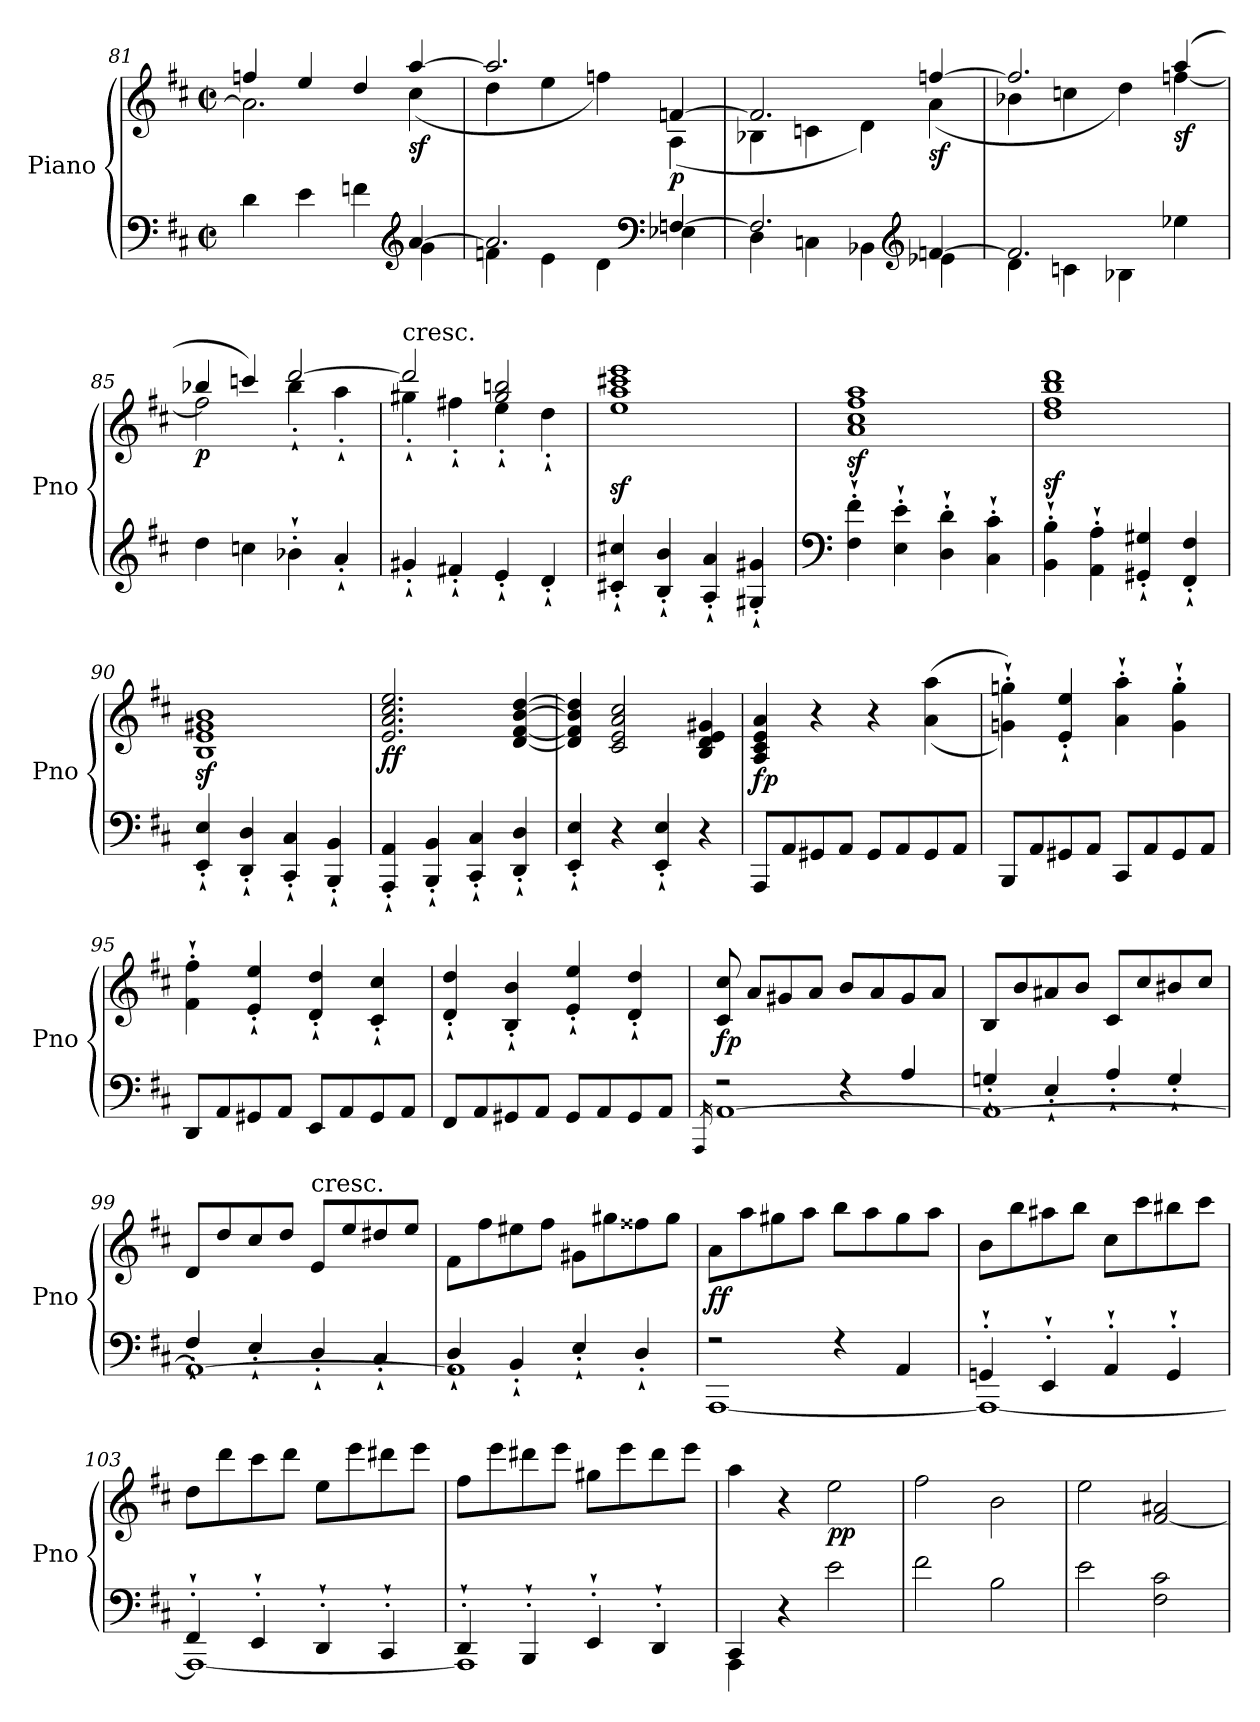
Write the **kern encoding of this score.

**kern	**kern	**dynam
*part1	*part1	*part1
*staff2	*staff1	*staff1/2
*I"Piano	*	*
*I'Pno	*	*
*clefF4	*clefG2	*
*k[f#c#]	*k[f#c#]	*
*D:	*D:	*
*M2/2	*M2/2	*
*met(c|)	*met(c|)	*
=81	=81	=81
*^	*^	*
4d\	2.ryy	4ffn/	2.a\]	.
4e\	.	4ee/	.	.
4fn\	.	4dd/	.	.
*clefG2	*	*	*	*
!	!	!	!	!LO:DY:b
[4a/	4g\	[4aa/	(<4cc#\	sf
=82	=82	=82	=82	=82
2.a/]	4fn\	2.aa/]	4dd\	.
.	4e\	.	4ee\	.
.	4d\	.	4ffn\)	.
*clefF4	*	*	*	*
!	!	!	!	!LO:DY:b
[4Fn/	4E-X\	[4fn/	(<4A\	p
!!LO:LB:g=z	!!
=83	=83	=83	=83	=83
2.F/]	4D\	2.f/]	4B-X\	.
.	4Cn\	.	4cn\	.
.	4BB-X\	.	4d\)	.
*clefG2	*	*	*	*
!	!	!	!	!LO:DY:b
[4fn/	4e-X\	[4ffn/	(<4a\	sf
=84	=84	=84	=84	=84
2.f/]	4d\	2.ff/]	4b-X\	.
.	4cn\	.	4ccn\	.
.	4B-X\	.	4dd\)	.
!	!	!	!	!LO:DY:b
4ee-X\	4ryy	(>4aa/	[4ffn\	sf
=85	=85	=85	=85	=85
!	!	!	!	!LO:DY:b
*v	*v	*	*	*
4dd\	4bb-X/	2ff\]	p
4ccn\	4cccn/)	.	.
4b-X'`\	[2ddd/	4bb-'`\	.
4a'`/	.	4aa'`\	.
=86	=86	=86	=86
!	!LO:TX:a:t=cresc.	!	!
4g#X'`/	2ddd/]	4gg#X'`\	.
4f#X'`/	.	4ff#X'`\	.
4e'`/	2gg#/ 2bbn/	4ee'`\	.
4d'`/	.	4dd'`\	.
*	*v	*v	*
=87	=87	=87
4c#X/'` 4cc#X/'`	1eez< 1aaz< 1ccc#Xz< 1eeez<	.
4B/'` 4b/'`	.	.
4A/'` 4a/'`	.	.
4G#X/'` 4g#X/'`	.	.
!!LO:PB:g=z
=88	=88	=88
*clefF4	*	*
4F#\'` 4f#\'`	1az< 1cc#z< 1ff#z< 1aaz<	.
4E\'` 4e\'`	.	.
4D\'` 4d\'`	.	.
4C#\'` 4c#\'`	.	.
=89	=89	=89
4BB\'` 4B\'`	1ddz< 1ff#z< 1bbz< 1dddz<	.
4AA\'` 4A\'`	.	.
4GG#X/'` 4G#X/'`	.	.
4FF#/'` 4F#/'`	.	.
=90	=90	=90
4EE/'` 4E/'`	1Bz< 1ez< 1g#Xz< 1bz<	.
4DD/'` 4D/'`	.	.
4CC#/'` 4C#/'`	.	.
4BBB/'` 4BB/'`	.	.
=91	=91	=91
!	!	!LO:DY:b
4AAA/'` 4AA/'`	2.e/ 2.a/ 2.cc#/ 2.ee/	ff
4BBB/'` 4BB/'`	.	.
4CC#/'` 4C#/'`	.	.
4DD/'` 4D/'`	[4d/ [4f#/ [4b/ [4dd/	.
=92	=92	=92
4EE/'` 4E/'`	4d/] 4f#/] 4b/] 4dd/]	.
4r	2c#/ 2e/ 2a/ 2cc#/	.
4EE/'` 4E/'`	.	.
4r	4B/ 4d/ 4e/ 4g#X/	.
=93	=93	=93
!	!	!LO:DY:b
8AAA/L	4A/ 4c#/ 4e/ 4a/	fp
8AA/	.	.
8GG#X/	4r	.
8AA/J	.	.
8GG#/L	4r	.
8AA/	.	.
8GG#/	(>(>4a\ 4aa\	.
8AA/J	.	.
!!LO:LB:g=z
=94	=94	=94
8BBB/L	4gn\'` 4ggn\'`))	.
8AA/	.	.
8GG#X/	4e/'` 4ee/'`	.
8AA/J	.	.
8CC#/L	4a\'` 4aa\'`	.
8AA/	.	.
8GG#/	4g\'` 4gg\'`	.
8AA/J	.	.
=95	=95	=95
8DD/L	4f#\'` 4ff#\'`	.
8AA/	.	.
8GG#X/	4e/'` 4ee/'`	.
8AA/J	.	.
8EE/L	4d/'` 4dd/'`	.
8AA/	.	.
8GG#/	4c#/'` 4cc#/'`	.
8AA/J	.	.
=96	=96	=96
8FF#/L	4d/'` 4dd/'`	.
8AA/	.	.
8GG#X/	4B/'` 4b/'`	.
8AA/J	.	.
8GG#/L	4e/'` 4ee/'`	.
8AA/	.	.
8GG#/	4d/'` 4dd/'`	.
8AA/J	.	.
=97	=97	=97
16qAAA/	.	.
*^	*	*
!	!	!	!LO:DY:b
[1AA	2rF	8c#/ 8cc#/	fp
.	.	8a/L	.
.	.	8g#X/	.
.	.	8a/J	.
.	4rF	8b/L	.
.	.	8a/	.
.	4A/	8g#/	.
.	.	8a/J	.
!!LO:LB:g=z
=98	=98	=98	=98
1AA_	4Gn'`/	8B/L	.
.	.	8b/	.
.	4E'`/	8a#X/	.
.	.	8b/J	.
.	4A'`/	8c#/L	.
.	.	8cc#/	.
.	4G'`/	8b#X/	.
.	.	8cc#/J	.
=99	=99	=99	=99
1AA_	4F#'`/	8d/L	.
.	.	8dd/	.
.	4E'`/	8cc#/	.
.	.	8dd/J	.
!	!	!LO:TX:a:t=cresc.	!
.	4D'`/	8e/L	.
.	.	8ee/	.
.	4C#'`/	8dd#X/	.
.	.	8ee/J	.
=100	=100	=100	=100
1AA]	4D'`/	8f#\L	.
.	.	8ff#\	.
.	4BB'`/	8ee#X\	.
.	.	8ff#\J	.
.	4E'`/	8g#X\L	.
.	.	8gg#X\	.
.	4D'`/	8ff##X\	.
.	.	8gg#\J	.
=101	=101	=101	=101
!	!	!	!LO:DY:b
2r	[1AAA	8a\L	ff
.	.	8aa\	.
.	.	8gg#X\	.
.	.	8aa\J	.
4r	.	8bb\L	.
.	.	8aa\	.
4AA/	.	8gg#\	.
.	.	8aa\J	.
!!LO:LB:g=z
=102	=102	=102	=102
4GGn'`/	1AAA_	8b\L	.
.	.	8bb\	.
4EE'`/	.	8aa#X\	.
.	.	8bb\J	.
4AA'`/	.	8cc#\L	.
.	.	8ccc#\	.
4GG'`/	.	8bb#X\	.
.	.	8ccc#\J	.
=103	=103	=103	=103
4FF#'`/	1AAA_	8dd\L	.
.	.	8ddd\	.
4EE'`/	.	8ccc#\	.
.	.	8ddd\J	.
4DD'`/	.	8ee\L	.
.	.	8eee\	.
4CC#'`/	.	8ddd#X\	.
.	.	8eee\J	.
=104	=104	=104	=104
4DD'`/	1AAA]	8ff#\L	.
.	.	8eee\	.
4BBB'`/	.	8ddd#X\	.
.	.	8eee\J	.
4EE'`/	.	8gg#X\L	.
.	.	8eee\	.
4DD'`/	.	8ddd#\	.
.	.	8eee\J	.
=105	=105	=105	=105
4CC#/	4AAA\	4aa\	.
4r	2.ryy	4r	.
!	!	!	!LO:DY:b
2e\	.	2ee\	pp
*v	*v	*	*
=106	=106	=106
2f#\	2ff#\	.
2B\	2b\	.
=107	=107	=107
2e\	2ee\	.
2F#\ 2c#\	[2f#/ 2a#X/	.
=	=	=
*-	*-	*-
